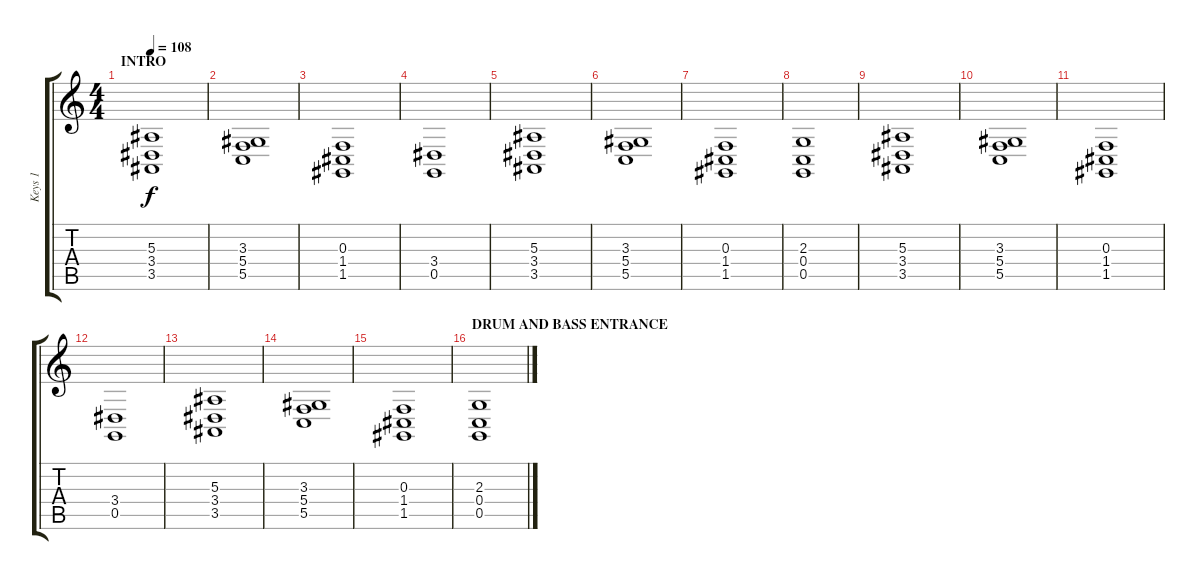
\track ("Keys 1" "Keys 1") {instrument pad2warm}
\staff {score tabs}
\tuning (D4 A3 F3 C3 G2 C2) {hide}
\ts (4 4)
\section ("" "INTRO")
\tempo 108
\clef g2
\ks c
(5.3 3.4 3.5).1{dy f instrument pad2warm} |
(3.3 5.4 5.5).1 |
(0.3 1.4 1.5).1 |
(3.4 0.5).1 |
(5.3 3.4 3.5).1 |
(3.3 5.4 5.5).1 |
(0.3 1.4 1.5).1 |
(2.3 0.4 0.5).1 |
(5.3 3.4 3.5).1 |
(3.3 5.4 5.5).1 |
(0.3 1.4 1.5).1 |
(3.4 0.5).1 |
(5.3 3.4 3.5).1 |
(3.3 5.4 5.5).1 |
(0.3 1.4 1.5).1 |
\section ("" "DRUM AND BASS ENTRANCE")
(2.3 0.4 0.5).1
